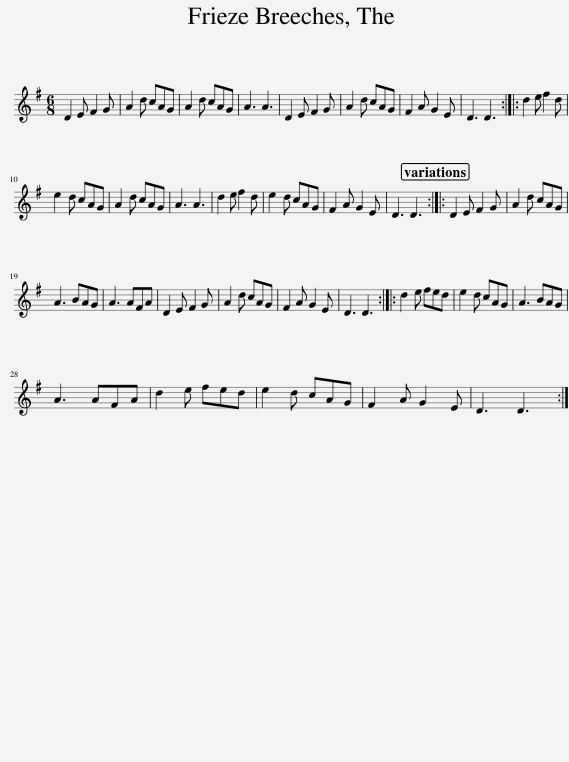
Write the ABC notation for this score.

X:1
L:1/8
M:6/8
I:linebreak $
K:G
V:1 treble
V:1
 D2 E F2 G | A2 d cAG | A2 d cAG | A3 A3 | D2 E F2 G | %5
 A2 d cAG | F2 A G2 E | D3 D3 :: d2 e f2 d |$ e2 d cAG | %10
 A2 d cAG | A3 A3 | d2 e f2 d | e2 d cAG | F2 A G2 E | %15
 D3 D3 :: D2 E F2 G | A2 d cAG |$ A3 BAG | A3 AFA | %20
 D2 E F2 G | A2 d cAG | F2 A G2 E | D3 D3 :: d2 e fed | %25
 e2 d cAG | A3 BAG |$ A3 AFA | d2 e fed | e2 d cAG | %30
 F2 A G2 E | D3 D3 :| %32
